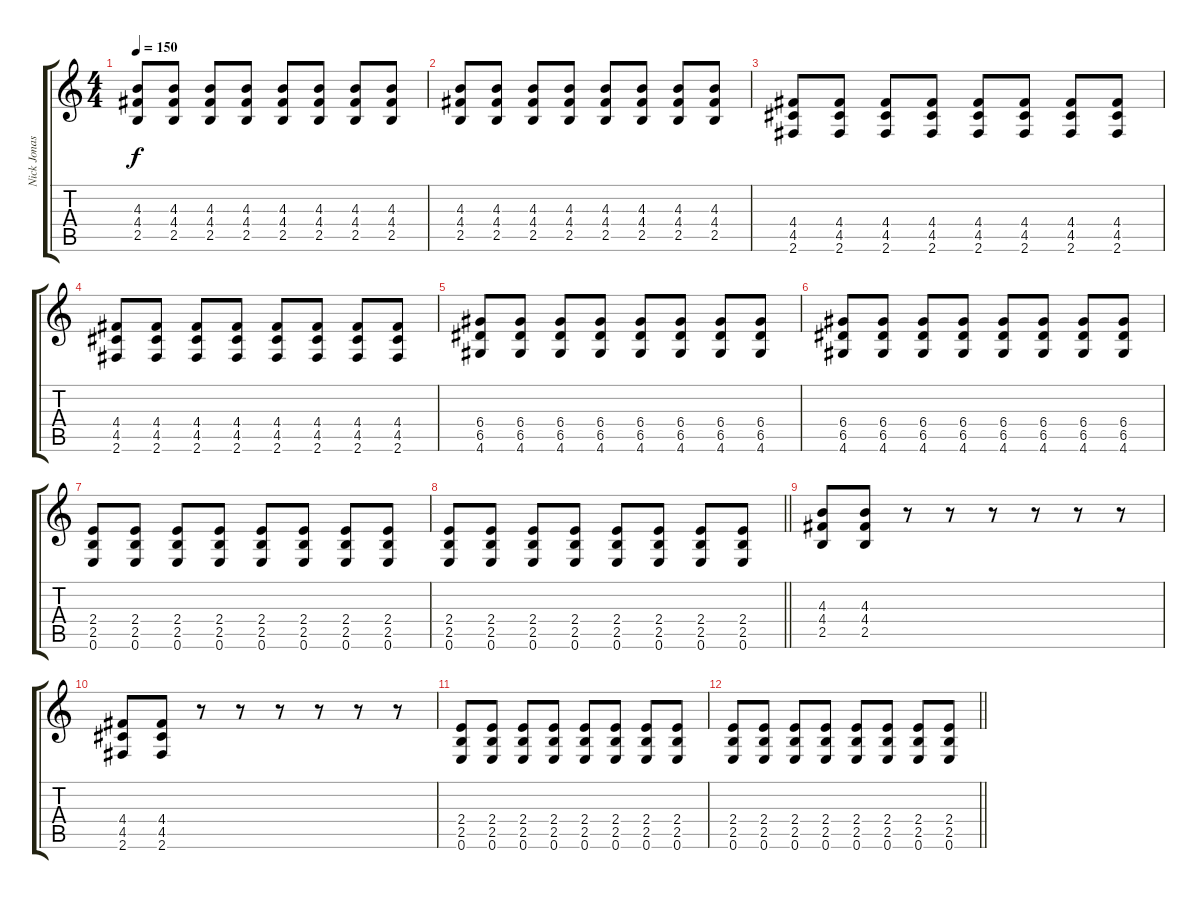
\track ("Nick Jonas (Guitar)" "Nick Jonas") {instrument distortionguitar}
\staff {score tabs}
\tuning (E4 B3 G3 D3 A2 E2) {hide}
\ts (4 4)
\tempo 150
\clef g2
\ks c
(4.3 4.4 2.5).8{dy f} (4.3 4.4 2.5).8 (4.3 4.4 2.5).8 (4.3 4.4 2.5).8 (4.3 4.4 2.5).8 (4.3 4.4 2.5).8 (4.3 4.4 2.5).8 (4.3 4.4 2.5).8 |
(4.3 4.4 2.5).8 (4.3 4.4 2.5).8 (4.3 4.4 2.5).8 (4.3 4.4 2.5).8 (4.3 4.4 2.5).8 (4.3 4.4 2.5).8 (4.3 4.4 2.5).8 (4.3 4.4 2.5).8 |
(4.4 4.5 2.6).8 (4.4 4.5 2.6).8 (4.4 4.5 2.6).8 (4.4 4.5 2.6).8 (4.4 4.5 2.6).8 (4.4 4.5 2.6).8 (4.4 4.5 2.6).8 (4.4 4.5 2.6).8 |
(4.4 4.5 2.6).8 (4.4 4.5 2.6).8 (4.4 4.5 2.6).8 (4.4 4.5 2.6).8 (4.4 4.5 2.6).8 (4.4 4.5 2.6).8 (4.4 4.5 2.6).8 (4.4 4.5 2.6).8 |
(6.4 6.5 4.6).8 (6.4 6.5 4.6).8 (6.4 6.5 4.6).8 (6.4 6.5 4.6).8 (6.4 6.5 4.6).8 (6.4 6.5 4.6).8 (6.4 6.5 4.6).8 (6.4 6.5 4.6).8 |
(6.4 6.5 4.6).8 (6.4 6.5 4.6).8 (6.4 6.5 4.6).8 (6.4 6.5 4.6).8 (6.4 6.5 4.6).8 (6.4 6.5 4.6).8 (6.4 6.5 4.6).8 (6.4 6.5 4.6).8 |
(2.4 2.5 0.6).8 (2.4 2.5 0.6).8 (2.4 2.5 0.6).8 (2.4 2.5 0.6).8 (2.4 2.5 0.6).8 (2.4 2.5 0.6).8 (2.4 2.5 0.6).8 (2.4 2.5 0.6).8 |
\barLineRight lightlight
(2.4 2.5 0.6).8 (2.4 2.5 0.6).8 (2.4 2.5 0.6).8 (2.4 2.5 0.6).8 (2.4 2.5 0.6).8 (2.4 2.5 0.6).8 (2.4 2.5 0.6).8 (2.4 2.5 0.6).8 |
(4.3 4.4 2.5).8 (4.3 4.4 2.5).8 r.8 r.8 r.8 r.8 r.8 r.8 |
(4.4 4.5 2.6).8 (4.4 4.5 2.6).8 r.8 r.8 r.8 r.8 r.8 r.8 |
(2.4 2.5 0.6).8 (2.4 2.5 0.6).8 (2.4 2.5 0.6).8 (2.4 2.5 0.6).8 (2.4 2.5 0.6).8 (2.4 2.5 0.6).8 (2.4 2.5 0.6).8 (2.4 2.5 0.6).8 |
\barLineRight lightlight
(2.4 2.5 0.6).8 (2.4 2.5 0.6).8 (2.4 2.5 0.6).8 (2.4 2.5 0.6).8 (2.4 2.5 0.6).8 (2.4 2.5 0.6).8 (2.4 2.5 0.6).8 (2.4 2.5 0.6).8
